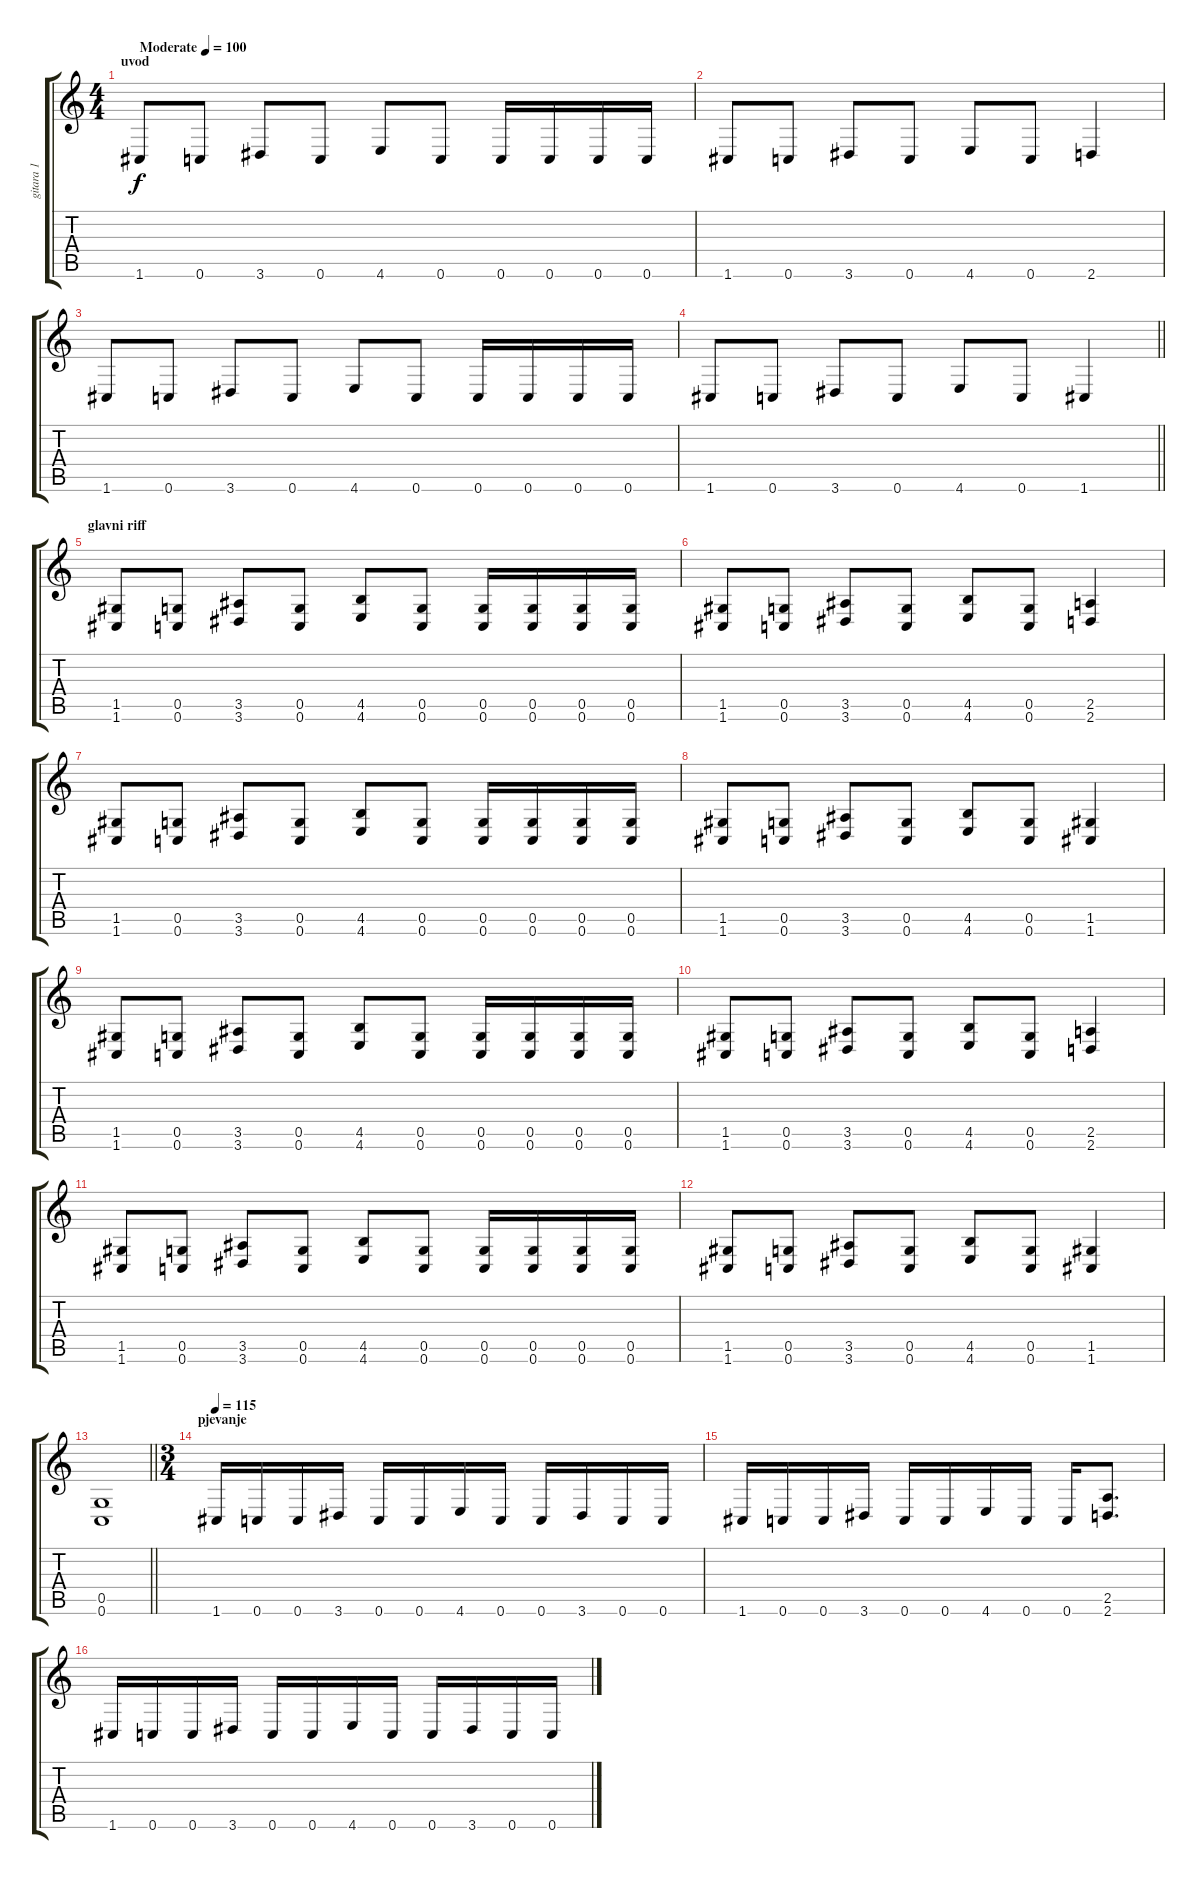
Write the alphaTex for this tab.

\track ("gitara 1" "gitara 1") {instrument distortionguitar}
\staff {score tabs}
\tuning (D4 A3 F3 C3 G2 C2) {hide}
\ts (4 4)
\section ("" "uvod")
\tempo (100 "Moderate")
\clef g2
\ks c
1.6.8{dy f instrument distortionguitar} 0.6.8 3.6.8 0.6.8 4.6.8 0.6.8 0.6.16 0.6.16 0.6.16 0.6.16 |
1.6.8 0.6.8 3.6.8 0.6.8 4.6.8 0.6.8 2.6.4 |
1.6.8 0.6.8 3.6.8 0.6.8 4.6.8 0.6.8 0.6.16 0.6.16 0.6.16 0.6.16 |
\barLineRight lightlight
1.6.8 0.6.8 3.6.8 0.6.8 4.6.8 0.6.8 1.6.4 |
\section ("" "glavni riff")
(1.5 1.6).8 (0.5 0.6).8 (3.5 3.6).8 (0.5 0.6).8 (4.5 4.6).8 (0.5 0.6).8 (0.5 0.6).16 (0.5 0.6).16 (0.5 0.6).16 (0.5 0.6).16 |
(1.5 1.6).8 (0.5 0.6).8 (3.5 3.6).8 (0.5 0.6).8 (4.5 4.6).8 (0.5 0.6).8 (2.5 2.6).4 |
(1.5 1.6).8 (0.5 0.6).8 (3.5 3.6).8 (0.5 0.6).8 (4.5 4.6).8 (0.5 0.6).8 (0.5 0.6).16 (0.5 0.6).16 (0.5 0.6).16 (0.5 0.6).16 |
(1.5 1.6).8 (0.5 0.6).8 (3.5 3.6).8 (0.5 0.6).8 (4.5 4.6).8 (0.5 0.6).8 (1.5 1.6).4 |
(1.5 1.6).8 (0.5 0.6).8 (3.5 3.6).8 (0.5 0.6).8 (4.5 4.6).8 (0.5 0.6).8 (0.5 0.6).16 (0.5 0.6).16 (0.5 0.6).16 (0.5 0.6).16 |
(1.5 1.6).8 (0.5 0.6).8 (3.5 3.6).8 (0.5 0.6).8 (4.5 4.6).8 (0.5 0.6).8 (2.5 2.6).4 |
(1.5 1.6).8 (0.5 0.6).8 (3.5 3.6).8 (0.5 0.6).8 (4.5 4.6).8 (0.5 0.6).8 (0.5 0.6).16 (0.5 0.6).16 (0.5 0.6).16 (0.5 0.6).16 |
(1.5 1.6).8 (0.5 0.6).8 (3.5 3.6).8 (0.5 0.6).8 (4.5 4.6).8 (0.5 0.6).8 (1.5 1.6).4 |
\barLineRight lightlight
(0.5 0.6).1 |
\ts (3 4)
\section ("" "pjevanje")
\tempo 115
1.6.16 0.6.16 0.6.16 3.6.16 0.6.16 0.6.16 4.6.16 0.6.16 0.6.16 3.6.16 0.6.16 0.6.16 |
1.6.16 0.6.16 0.6.16 3.6.16 0.6.16 0.6.16 4.6.16 0.6.16 0.6.16 (2.5 2.6).8{d} |
1.6.16 0.6.16 0.6.16 3.6.16 0.6.16 0.6.16 4.6.16 0.6.16 0.6.16 3.6.16 0.6.16 0.6.16
